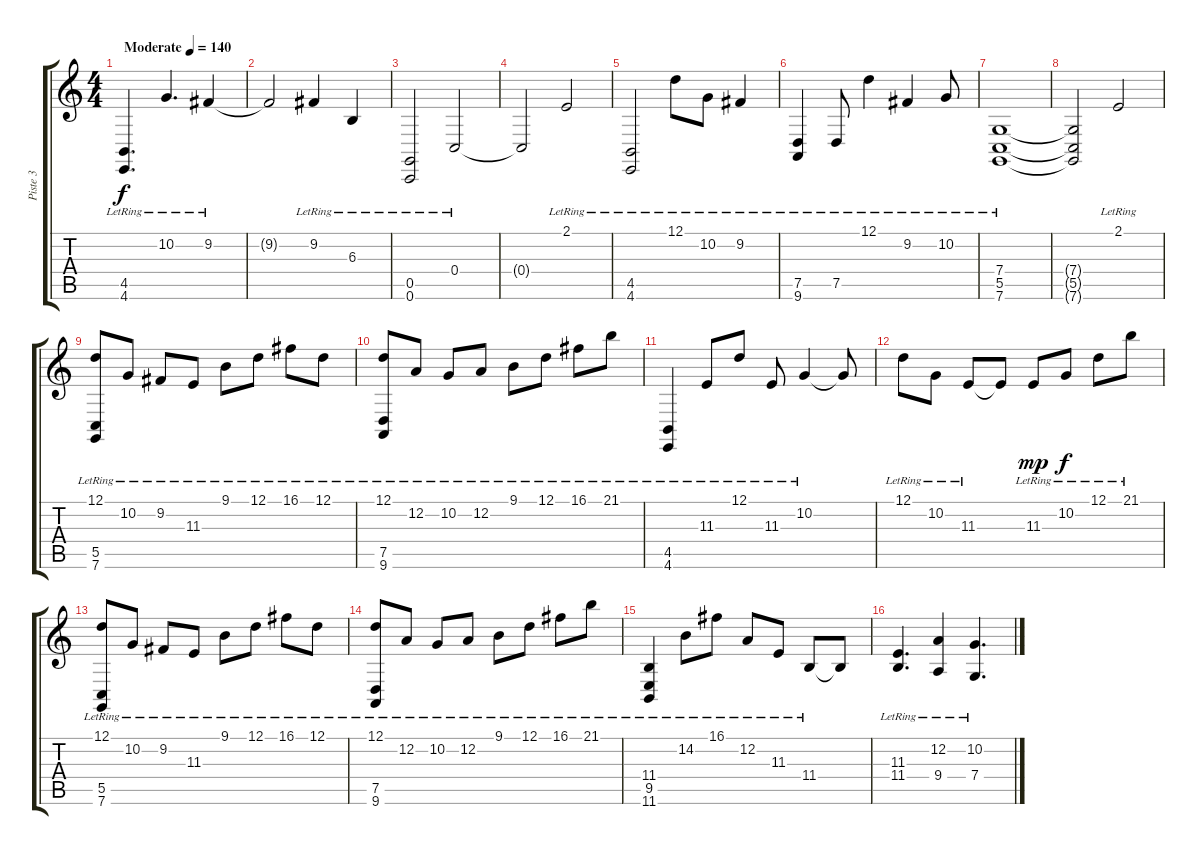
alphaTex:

\track ("Piste 3" "Piste 3") {instrument acousticgrandpiano}
\staff {score tabs}
\tuning (D4 A3 F3 C3 G2 C2) {hide}
\ts (4 4)
\tempo (140 "Moderate")
\clef g2
\ks c
(4.5{lr} 4.6{lr}).4{d dy f instrument acousticgrandpiano} 10.2{lr}.4{d} 9.2{lr}.4 |
9.2{t}.2 9.2{lr}.4 6.3{lr}.4 |
(0.5{lr} 0.6{lr}).2 0.4{lr}.2 |
0.4{t}.2 2.1{lr}.2 |
(4.5{lr} 4.6{lr}).2 12.1{lr}.8 10.2{lr}.8 9.2{lr}.4 |
(7.5{lr} 9.6{lr}).4 7.5{lr}.8 12.1{lr}.4 9.2{lr}.4 10.2{lr}.8 |
(7.4{lr} 5.5{lr} 7.6{lr}).1 |
(7.4{t} 5.5{t} 7.6{t}).2 2.1{lr}.2 |
(12.1{lr} 5.5{lr} 7.6{lr}).8 10.2{lr}.8 9.2{lr}.8 11.3{lr}.8 9.1{lr}.8 12.1{lr}.8 16.1{lr}.8 12.1{lr}.8 |
(12.1{lr} 7.5{lr} 9.6{lr}).8 12.2{lr}.8 10.2{lr}.8 12.2{lr}.8 9.1{lr}.8 12.1{lr}.8 16.1{lr}.8 21.1{lr}.8 |
(4.5{lr} 4.6{lr}).4 11.3{lr}.8 12.1{lr}.8 11.3{lr}.8 10.2{lr}.4 10.2{t}.8 |
12.1{lr}.8 10.2{lr}.8 11.3{lr}.8 11.3{t}.8 11.3{lr}.8{dy mp} 10.2{lr}.8{dy f} 12.1{lr}.8 21.1{lr}.8 |
(12.1{lr} 5.5{lr} 7.6{lr}).8 10.2{lr}.8 9.2{lr}.8 11.3{lr}.8 9.1{lr}.8 12.1{lr}.8 16.1{lr}.8 12.1{lr}.8 |
(12.1{lr} 7.5{lr} 9.6{lr}).8 12.2{lr}.8 10.2{lr}.8 12.2{lr}.8 9.1{lr}.8 12.1{lr}.8 16.1{lr}.8 21.1{lr}.8 |
(11.4{lr} 9.5{lr} 11.6{lr}).4 14.2{lr}.8 16.1{lr}.8 12.2{lr}.8 11.3{lr}.8 11.4{lr}.8 11.4{t}.8 |
(11.3 11.4{lr}).4{d} (12.2 9.4{lr}).4 (10.2 7.4{lr}).4{d}
